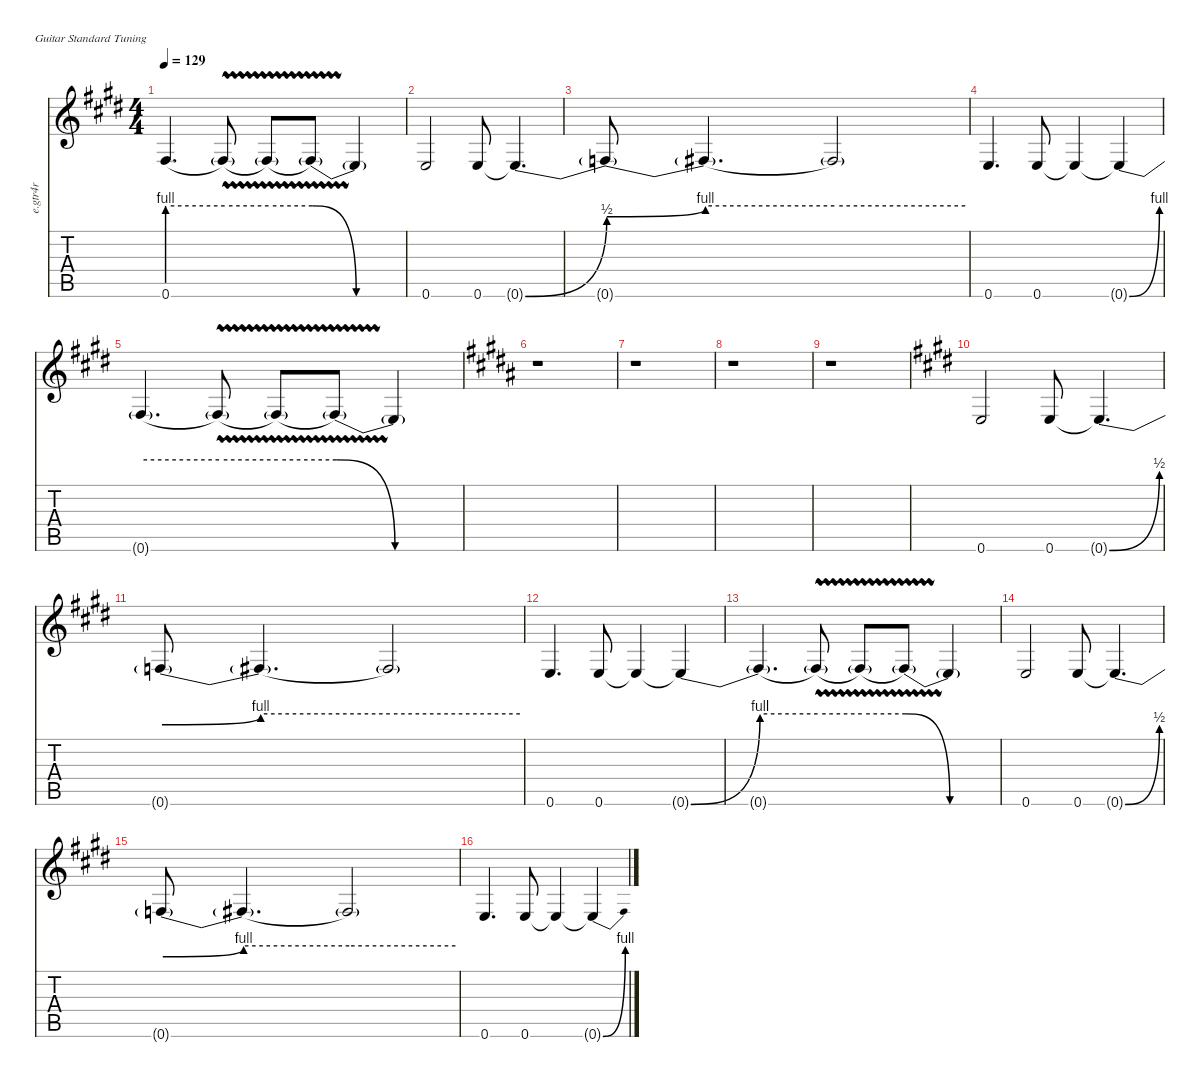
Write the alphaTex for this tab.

\defaultSystemsLayout 4
\hideDynamics
\bracketExtendMode nobrackets
\track ("E.Guitar III (Right)" "e.gtr4r") {instrument distortionguitar}
\staff {score tabs}
\tuning (E4 B3 G3 D3 A2 E2)
\ts (4 4)
\tempo 129
\clef g2
\ks e
0.6{be (hold 0 4 60 4) t}.4{d dy mf beam Up} 0.6{be (hold 0 4 60 4) vw t}.8{beam Up} 0.6{be (hold 0 4 60 4) vw t}.8{beam Up} 0.6{be (release 0 4 59.4 0) t}.8{beam Up} 0.6{be (hold 0 0 60 0) t acc forcenatural}.4{beam Up} |
0.6{acc forcenatural}.2{beam Up} 0.6{acc forcenatural}.8{beam Up} 0.6{be (bend 0 0 59.4 2) t acc forcenatural}.4{d beam Up} |
0.6{be (bend 0 2 59.4 4) t}.8{beam Up} 0.6{be (hold 0 4 60 4) t}.4{d beam Up} 0.6{be (hold 0 4 60 4) t}.2{beam Up} |
0.6{acc forcenatural}.4{d beam Up} 0.6{acc forcenatural}.8{beam Up} 0.6{t acc forcenatural}.4{beam Up} 0.6{be (bend 0 0 59.4 4) t acc forcenatural}.4{beam Up} |
0.6{be (hold 0 4 60 4) t}.4{d beam Up} 0.6{be (hold 0 4 60 4) vw t}.8{beam Up} 0.6{be (hold 0 4 60 4) vw t}.8{beam Up} 0.6{be (release 0 4 59.4 0) t}.8{beam Up} 0.6{be (hold 0 0 60 0) t acc forcenatural}.4{beam Up} |
\ks b
r.1{beam Down} |
r.1{beam Down} |
r.1{beam Down} |
r.1{beam Down} |
\ks e
0.6{acc forcenatural}.2{beam Up} 0.6{acc forcenatural}.8{beam Up} 0.6{be (bend 0 0 59.4 2) t acc forcenatural}.4{d beam Up} |
0.6{be (bend 0 2 59.4 4) t}.8{beam Up} 0.6{be (hold 0 4 60 4) t}.4{d beam Up} 0.6{be (hold 0 4 60 4) t}.2{beam Up} |
0.6{acc forcenatural}.4{d beam Up} 0.6{acc forcenatural}.8{beam Up} 0.6{t acc forcenatural}.4{beam Up} 0.6{be (bend 0 0 59.4 4) t acc forcenatural}.4{beam Up} |
0.6{be (hold 0 4 60 4) t}.4{d beam Up} 0.6{be (hold 0 4 60 4) vw t}.8{beam Up} 0.6{be (hold 0 4 60 4) vw t}.8{beam Up} 0.6{be (release 0 4 59.4 0) t}.8{beam Up} 0.6{be (hold 0 0 60 0) t acc forcenatural}.4{beam Up} |
0.6{acc forcenatural}.2{beam Up} 0.6{acc forcenatural}.8{beam Up} 0.6{be (bend 0 0 59.4 2) t acc forcenatural}.4{d beam Up} |
0.6{be (bend 0 2 59.4 4) t}.8{beam Up} 0.6{be (hold 0 4 60 4) t}.4{d beam Up} 0.6{be (hold 0 4 60 4) t}.2{beam Up} |
0.6{acc forcenatural}.4{d beam Up} 0.6{acc forcenatural}.8{beam Up} 0.6{t acc forcenatural}.4{beam Up} 0.6{be (bend 0 0 59.4 4) t acc forcenatural}.4{beam Up}
